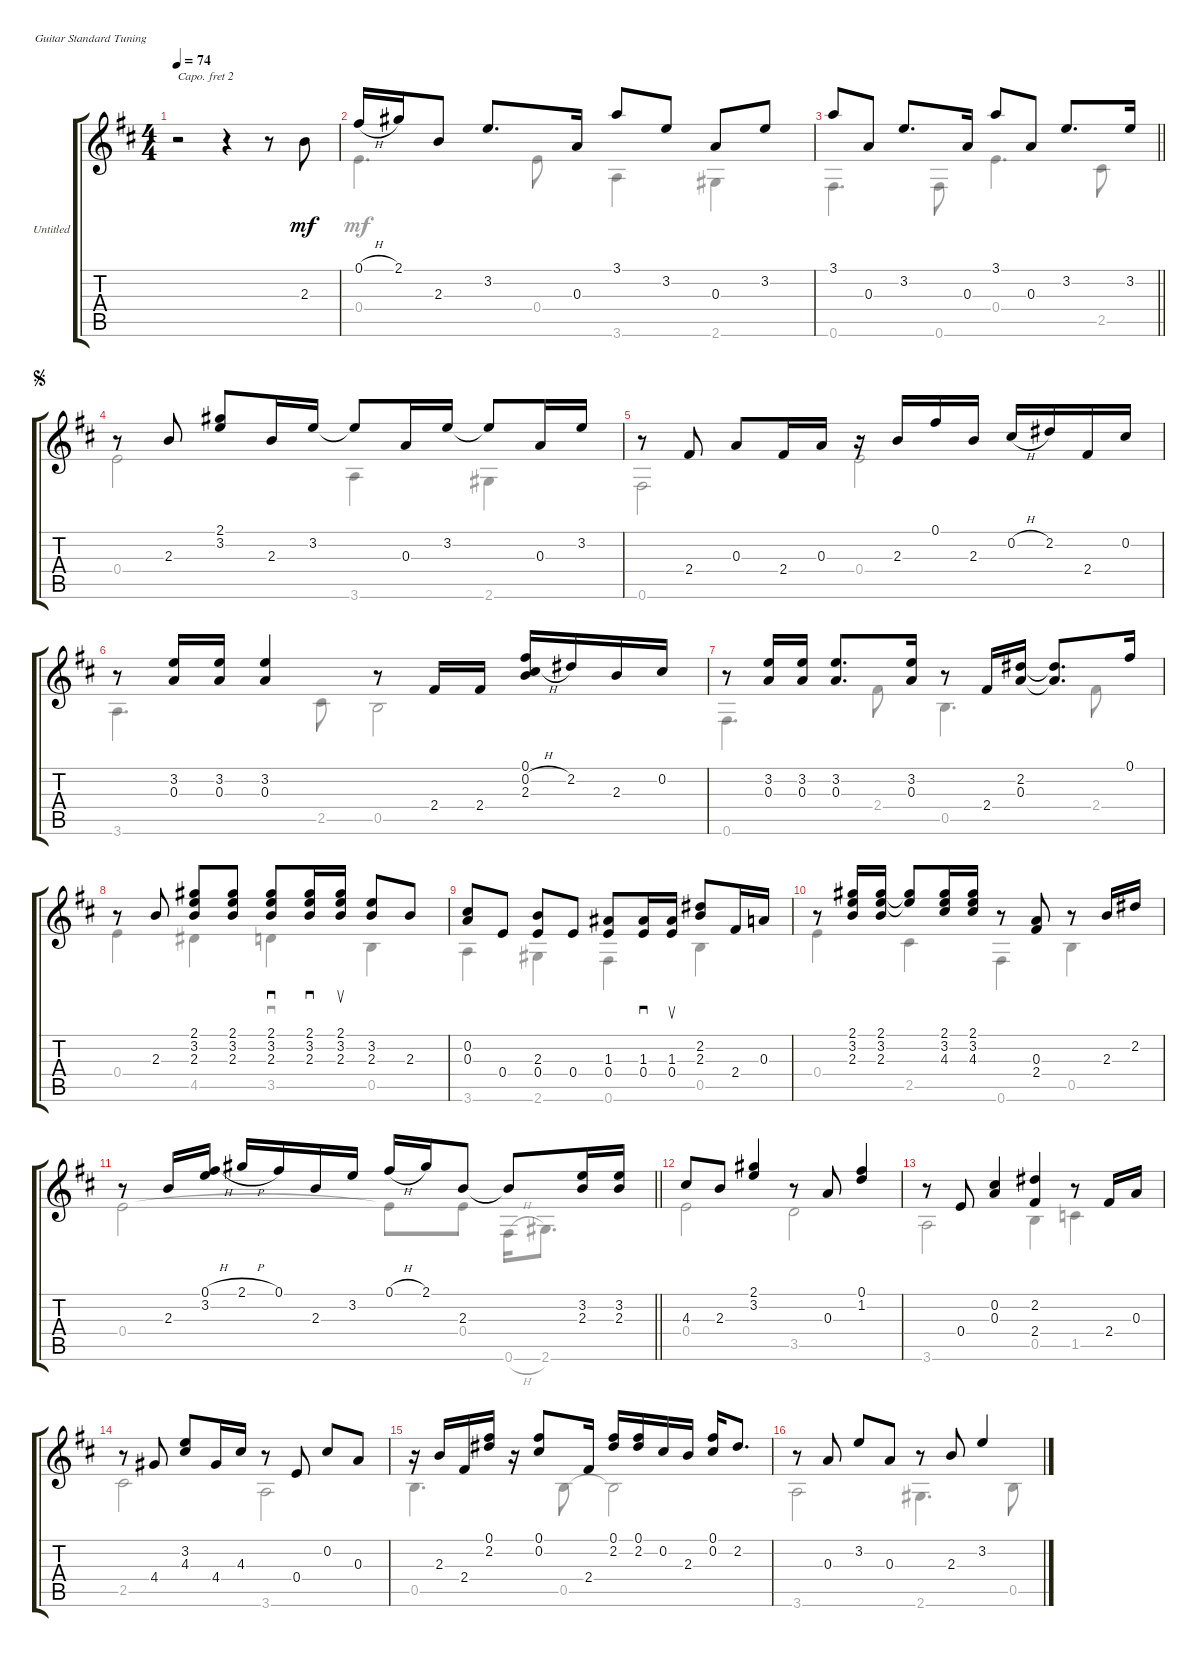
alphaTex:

\bracketExtendMode groupsimilarinstruments
\firstSystemTrackNameOrientation horizontal
\otherSystemsTrackNameOrientation horizontal
\track ("Untitled" "Untitled") {instrument acousticguitarnylon}
\staff {score tabs}
\capo 2
\tuning (E4 B3 G3 D3 A2 E2)
\voice
\ts (4 4)
\section ("" "")
\tempo 74
\clef g2
\ks d
r.2{dy mf instrument acousticguitarnylon} r.4 r.8 2.3.8 |
0.1{h}.16 2.1.16 2.3.8 3.2.8{d} 0.3.16 3.1.8 3.2.8 0.3.8 3.2.8 |
\barLineRight lightlight
3.1.8 0.3.8 3.2.8{d} 0.3.16 3.1.8 0.3.8 3.2.8{d} 3.2.16 |
\section ("" "")
\jump segno
r.8 2.3.8 (2.1 3.2).8 2.3.16 3.2.16 3.2{t}.8 0.3.16 3.2.16 3.2{t}.8 0.3.16 3.2.16 |
r.8 2.4.8 0.3.8 2.4.16 0.3.16 r.16 2.3.16 0.1.16 2.3.16 0.2{h}.16 2.2.16 2.4.16 0.2.16 |
r.8 (3.2 0.3).16 (3.2 0.3).16 (3.2 0.3).4 r.8 2.4.16 2.4.16 (0.1 0.2{h} 2.3).16 2.2.16 2.3.16 0.2.16 |
r.8 (3.2 0.3).16 (3.2 0.3).16 (3.2 0.3).8{d} (3.2 0.3).16 r.8 2.4.16 (2.2 0.3).16 (2.2{t} 0.3{t}).8{d} 0.1.16 |
r.8 2.3.8 (2.1 3.2 2.3).8 (2.1 3.2 2.3).8 (2.1 3.2 2.3).8{sd} (2.1 3.2 2.3).16{sd} (2.1 3.2 2.3).16{su} (3.2 2.3).8 2.3.8 |
(0.2 0.3).8 0.4.8 (2.3 0.4).8 0.4.8 (1.3 0.4).8 (1.3 0.4).16{sd} (1.3 0.4).16{su} (2.2 2.3).8 2.4.16 0.3.16 |
r.8 (2.1 3.2 2.3).16 (2.1 3.2 2.3).16 (2.1{t} 3.2{t}).8 (2.1 3.2 4.3).16 (2.1 3.2 4.3).16 r.8 (0.3 2.4).8 r.8 2.3.16 2.2.16 |
\barLineRight lightlight
r.8 2.3.16 (0.1{h} 3.2).16 2.1{h}.16 0.1.16 2.3.16 3.2.16 0.1{h}.16 2.1.16 2.3.8 2.3{t}.8 (3.2 2.3).16 (3.2 2.3).16 |
\section ("" "")
4.3.8 2.3.8 (2.1 3.2).4 r.8 0.3.8 (0.1 1.2).4 |
r.8 0.4.8 (0.2 0.3).4 (2.2 2.4).4 r.8 2.4.16 0.3.16 |
r.8 4.4.8 (3.2 4.3).8 4.4.16 4.3.16 r.8 0.4.8 0.2.8 0.3.8 |
r.16 2.3.16 2.4.16 (0.1 2.2).16 r.16 (0.1 0.2).8 2.4.16 (0.1 2.2).16 (0.1 2.2).16 0.2.16 2.3.16 (0.1 0.2).16 2.2.8{d} |
r.8 0.3.8 3.2.8 0.3.8 r.8 2.3.8 3.2.4
\voice
\clef g2
\ottava regular
\simile none
\ks d
|
0.4.4{d} 0.4.8 3.6.4 2.6.4 |
\barLineRight lightlight
0.6.4{d} 0.6.8 0.4.4{d} 2.5.8 |
0.4.2 3.6.4 2.6.4 |
0.6.2 0.4.2 |
3.6.4{d} 2.5.8 0.5.2 |
0.6.4{d} 2.4.8 0.5.4{d} 2.4.8 |
0.4.4 4.5.4 3.5.4{sd} 0.5.4 |
3.6.4 2.6.4 0.6.4 0.5.4 |
0.4.4 2.5.4 0.6.4 0.5.4 |
\barLineRight lightlight
0.4.2 0.4{t}.8 0.4.8 0.6{h}.16 2.6.8{d} |
0.4.2 3.5.2 |
3.6.2 0.5.4 1.5.4 |
2.5.2 3.6.2 |
0.5.4{d} 0.5.8 0.5{t}.2 |
3.6.2 2.6.4{d} 0.5.8
